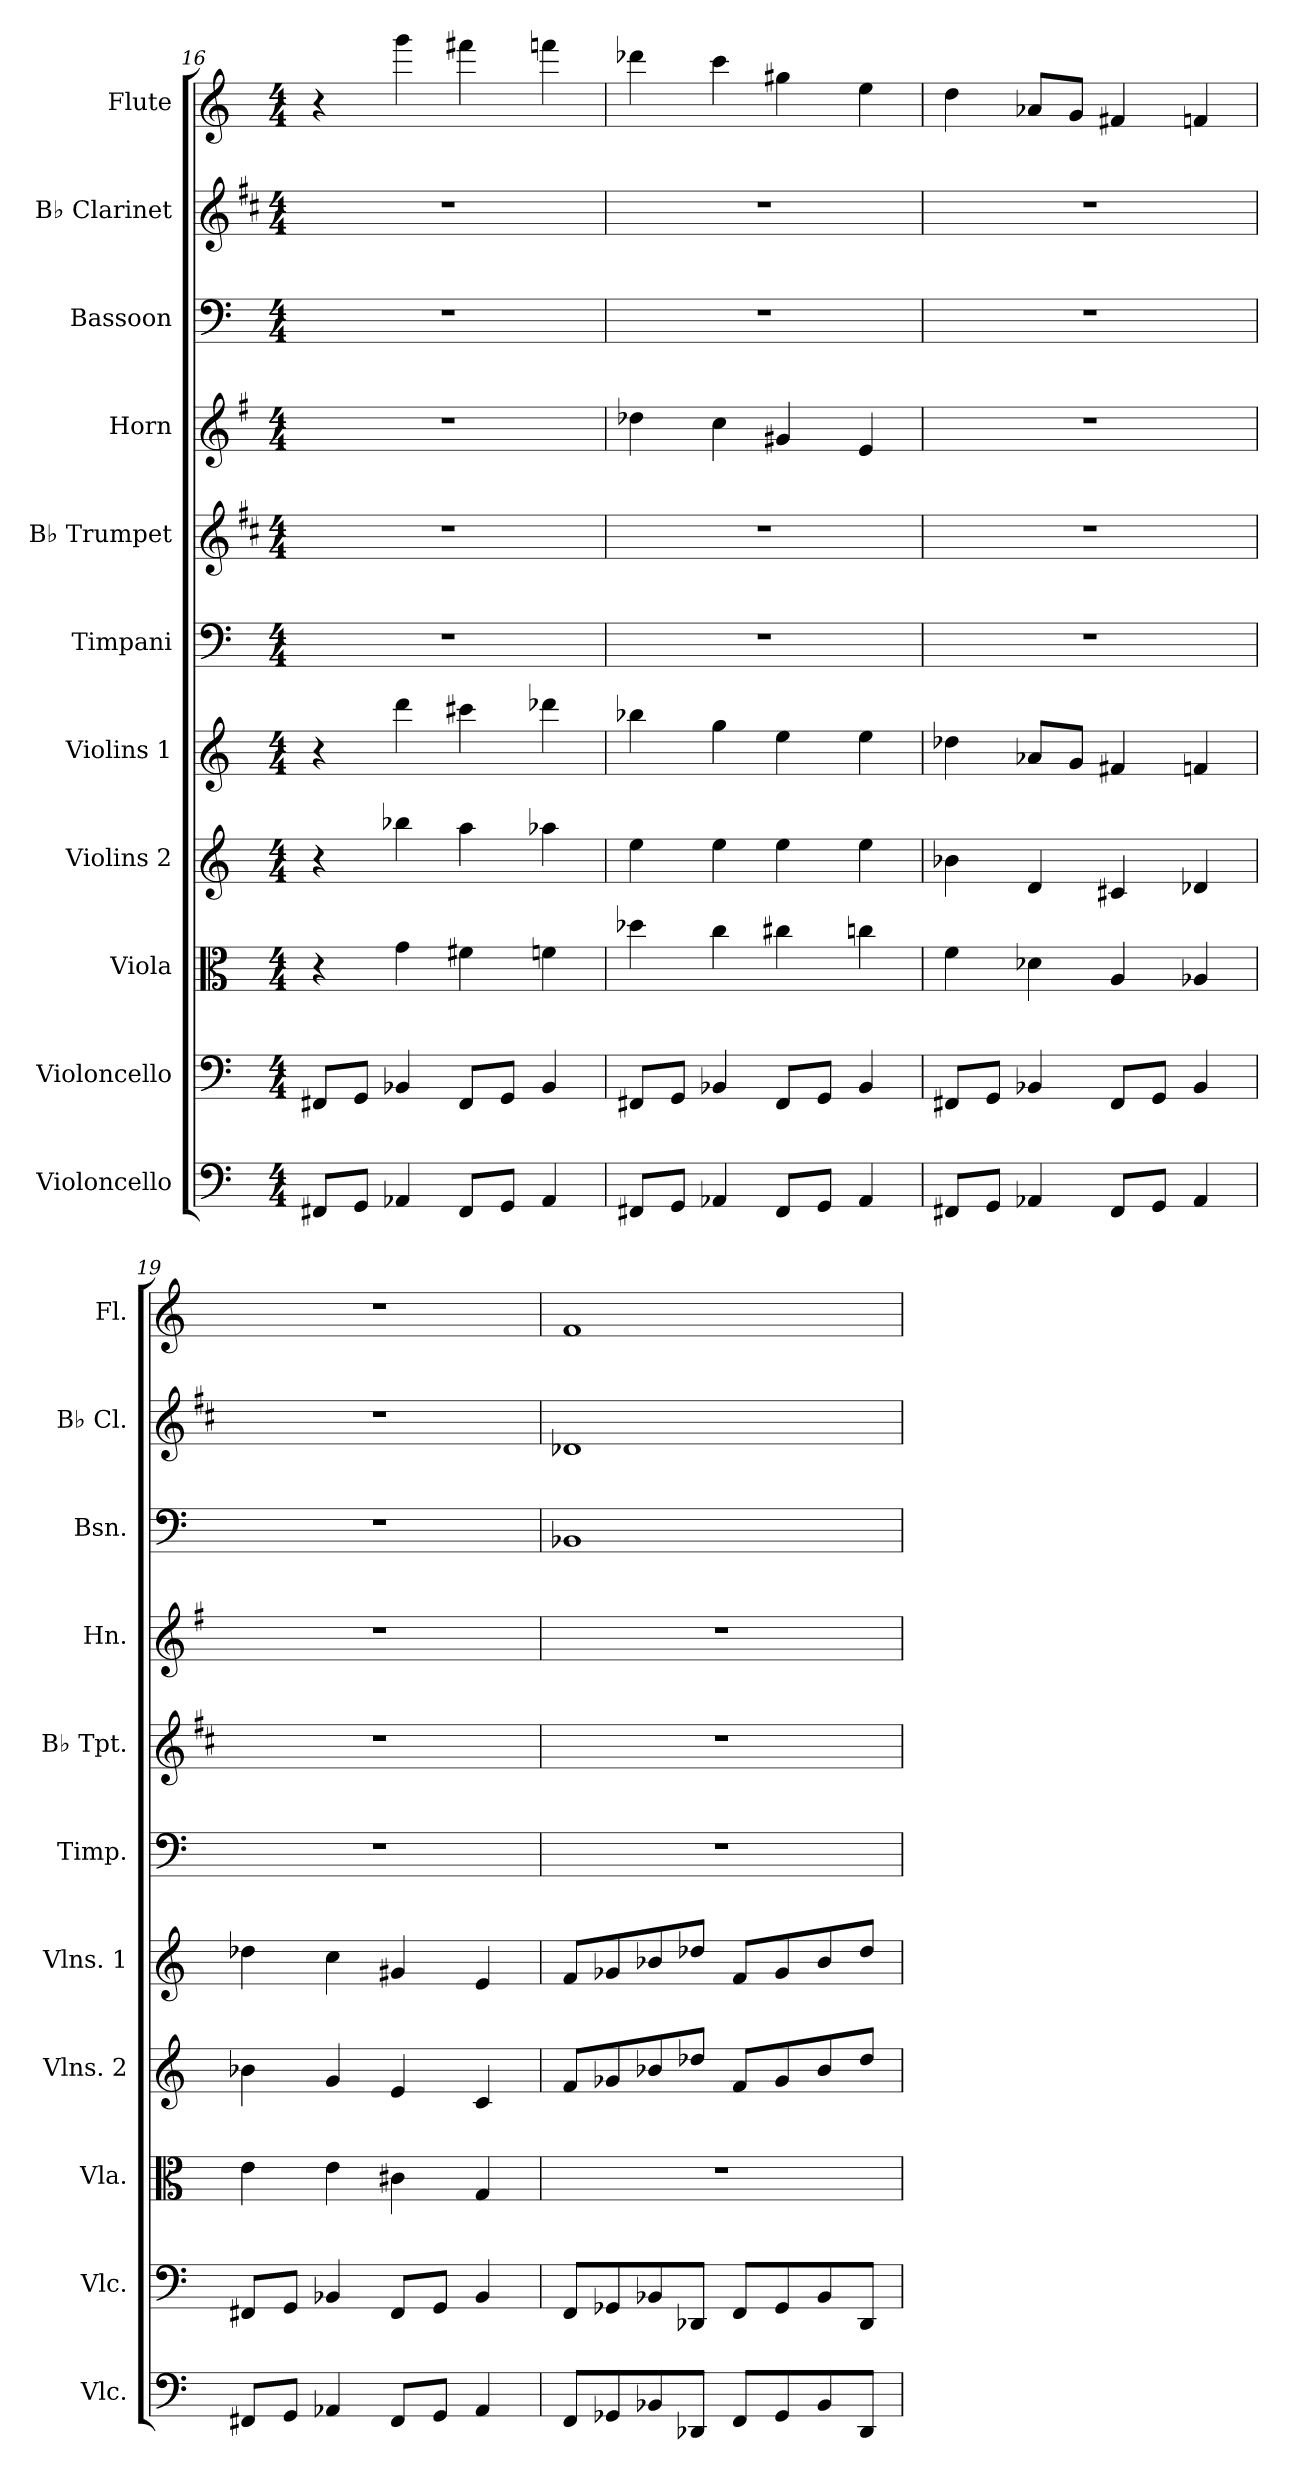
**kern	**kern	**kern	**kern	**kern	**kern	**kern	**kern	**kern	**kern	**kern
*part11	*part10	*part9	*part8	*part7	*part6	*part5	*part4	*part3	*part2	*part1
*staff11	*staff10	*staff9	*staff8	*staff7	*staff6	*staff5	*staff4	*staff3	*staff2	*staff1
*I"Violoncello	*I"Violoncello	*I"Viola	*I"Violins 2	*I"Violins 1	*I"Timpani	*I"B♭ Trumpet	*I"Horn	*I"Bassoon	*I"B♭ Clarinet	*I"Flute
*I'Vlc.	*I'Vlc.	*I'Vla.	*I'Vlns. 2	*I'Vlns. 1	*I'Timp.	*I'B♭ Tpt.	*I'Hn.	*I'Bsn.	*I'B♭ Cl.	*I'Fl.
*clefF4	*clefF4	*clefC3	*clefG2	*clefG2	*clefF4	*clefG2	*clefG2	*clefF4	*clefG2	*clefG2
*	*	*	*	*	*	*ITrd1c2	*ITrd4c7	*	*ITrd1c2	*
*k[]	*k[]	*k[]	*k[]	*k[]	*k[]	*k[]	*k[]	*k[]	*k[]	*k[]
*C:	*C:	*C:	*C:	*C:	*C:	*C:	*C:	*C:	*C:	*C:
*M4/4	*M4/4	*M4/4	*M4/4	*M4/4	*M4/4	*M4/4	*M4/4	*M4/4	*M4/4	*M4/4
=16	=16	=16	=16	=16	=16	=16	=16	=16	=16	=16
8FF#X/L	8FF#X/L	4r	4r	4r	1r	1r	1r	1r	1r	4r
8GG/J	8GG/J	.	.	.	.	.	.	.	.	.
4AA-X/	4BB-X/	4g\	4bb-X\	4ddd\	.	.	.	.	.	4ggg\
8FF#/L	8FF#/L	4f#X\	4aa\	4ccc#X\	.	.	.	.	.	4fff#X\
8GG/J	8GG/J	.	.	.	.	.	.	.	.	.
4AA-/	4BB-/	4fn\	4aa-X\	4ddd-X\	.	.	.	.	.	4fffn\
=17	=17	=17	=17	=17	=17	=17	=17	=17	=17	=17
8FF#X/L	8FF#X/L	4dd-X\	4ee\	4bb-X\	1r	1r	4g-X\	1r	1r	4ddd-X\
8GG/J	8GG/J	.	.	.	.	.	.	.	.	.
4AA-X/	4BB-X/	4cc\	4ee\	4gg\	.	.	4f\	.	.	4ccc\
8FF#/L	8FF#/L	4cc#X\	4ee\	4ee\	.	.	4c#X/	.	.	4gg#X\
8GG/J	8GG/J	.	.	.	.	.	.	.	.	.
4AA-/	4BB-/	4ccn\	4ee\	4ee\	.	.	4A/	.	.	4ee\
=18	=18	=18	=18	=18	=18	=18	=18	=18	=18	=18
8FF#X/L	8FF#X/L	4f\	4b-X\	4dd-X\	1r	1r	1r	1r	1r	4dd\
8GG/J	8GG/J	.	.	.	.	.	.	.	.	.
4AA-X/	4BB-X/	4d-X\	4d/	8a-X/L	.	.	.	.	.	8a-X/L
.	.	.	.	8g/J	.	.	.	.	.	8g/J
8FF#/L	8FF#/L	4A/	4c#X/	4f#X/	.	.	.	.	.	4f#X/
8GG/J	8GG/J	.	.	.	.	.	.	.	.	.
4AA-/	4BB-/	4A-X/	4d-X/	4fn/	.	.	.	.	.	4fn/
!!LO:PB:g=z
=19	=19	=19	=19	=19	=19	=19	=19	=19	=19	=19
8FF#X/L	8FF#X/L	4e\	4b-X\	4dd-X\	1r	1r	1r	1r	1r	1r
8GG/J	8GG/J	.	.	.	.	.	.	.	.	.
4AA-X/	4BB-X/	4e\	4g/	4cc\	.	.	.	.	.	.
8FF#/L	8FF#/L	4c#X\	4e/	4g#X/	.	.	.	.	.	.
8GG/J	8GG/J	.	.	.	.	.	.	.	.	.
4AA-/	4BB-/	4G/	4c/	4e/	.	.	.	.	.	.
=20	=20	=20	=20	=20	=20	=20	=20	=20	=20	=20
8FF/L	8FF/L	1r	8f/L	8f/L	1r	1r	1r	1BB-X	1c-X	1f
8GG-X/	8GG-X/	.	8g-X/	8g-X/	.	.	.	.	.	.
8BB-X/	8BB-X/	.	8b-X/	8b-X/	.	.	.	.	.	.
8DD-X/J	8DD-X/J	.	8dd-X/J	8dd-X/J	.	.	.	.	.	.
8FF/L	8FF/L	.	8f/L	8f/L	.	.	.	.	.	.
8GG-/	8GG-/	.	8g-/	8g-/	.	.	.	.	.	.
8BB-/	8BB-/	.	8b-/	8b-/	.	.	.	.	.	.
8DD-/J	8DD-/J	.	8dd-/J	8dd-/J	.	.	.	.	.	.
=	=	=	=	=	=	=	=	=	=	=
*-	*-	*-	*-	*-	*-	*-	*-	*-	*-	*-
